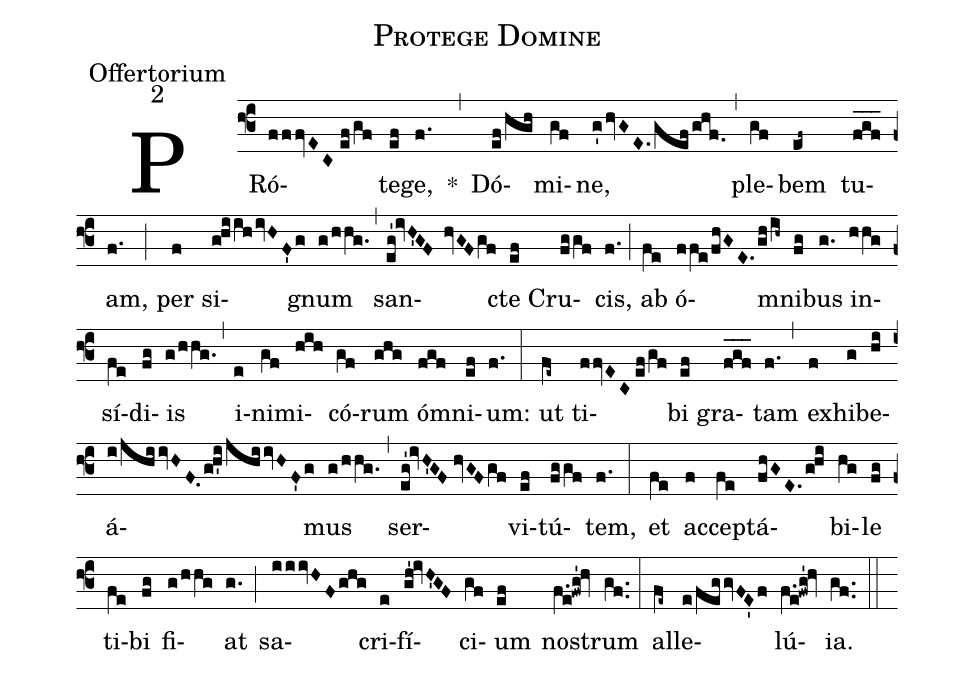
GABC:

name:Protege Domine;
office-part:Offertorium;
mode:2;
%%
(f3) PRó(fffvEC//ef/gf)te(ef)ge,(f.) *(,) Dó(ef/hgh)mi(gf)ne,(g'/hvGE.gef/ghf.) (,) ple(gf)bem(ef~) tu(fgf___)am,(f.) (;) per(f) si(g!hiihivHF'g)gnum(g/hhg.) (,) san(eg'!ivH'GF hvGFgf)cte(ef) Cru(fggf)cis,(f.) (;) ab(fe) ó(ffe/fhGE.gh/ih~)mni(fg)bus(g.) in(hhg)sí(fe)di(fg)is(g/hhg.) (,) i(e)ni(gf)mi(hih)có(gf)rum(ghg) ó(fgf)mni(ef)um:(f.) (:) ut(fe~) ti(ffvEC//ef/gf)bi(ef) gra(fgf___)tam(f.) (,) ex(f)hi(g)be(hi)á(i/jhiivHF./g!h'i/jhiivHF'g)mus(g/hhg.) (,) ser(eg'!ivH'GF//hvGFgf)vi(ef)tú(fggf)tem,(f.) (:) et(fe) ac(f)cep(fe)tá(fhGE.g!hi)bi(hg)le(fg) ti(fe)bi(fg) fi(g/hhg)at(g.) (;) sa(iiivHFghg)cri(e)fí(gh'!ivH'GF)ci(gf)um(ef) no(f.e!fwg'!hv)strum(gf..) (:) al(fe~)le(e/feggvFE'f)lú(f.e!fwg'!hv)ia.(gf..) (::)
